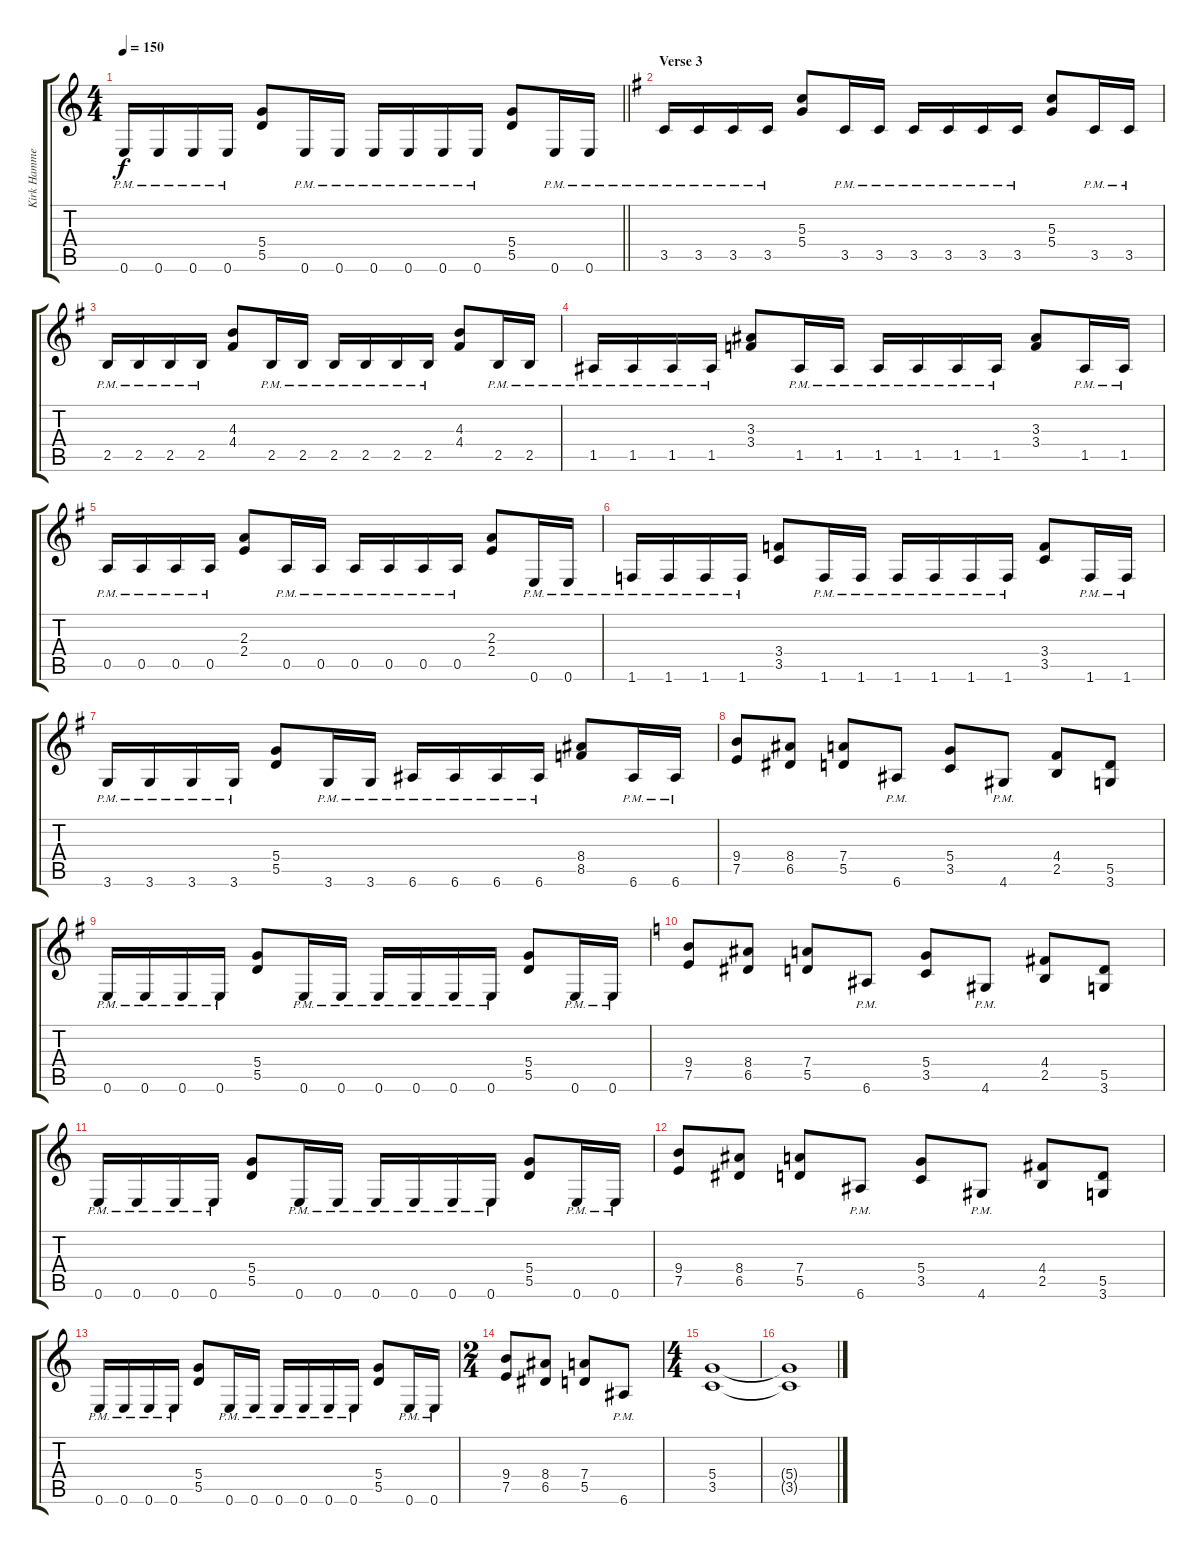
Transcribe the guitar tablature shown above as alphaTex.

\track ("Kirk Hammet" "Kirk Hamme") {instrument distortionguitar}
\staff {score tabs}
\tuning (E4 B3 G3 D3 A2 E2) {hide}
\ts (4 4)
\tempo 150
\clef g2
\barLineRight lightlight
\ks c
0.6{pm}.16{dy f} 0.6{pm}.16 0.6{pm}.16 0.6{pm}.16 (5.4 5.5).8 0.6{pm}.16 0.6{pm}.16 0.6{pm}.16 0.6{pm}.16 0.6{pm}.16 0.6{pm}.16 (5.4 5.5).8 0.6{pm}.16 0.6{pm}.16 |
\section ("" "Verse 3")
\ks g
3.5{pm}.16 3.5{pm}.16 3.5{pm}.16 3.5{pm}.16 (5.3 5.4).8 3.5{pm}.16 3.5{pm}.16 3.5{pm}.16 3.5{pm}.16 3.5{pm}.16 3.5{pm}.16 (5.3 5.4).8 3.5{pm}.16 3.5{pm}.16 |
2.5{pm}.16 2.5{pm}.16 2.5{pm}.16 2.5{pm}.16 (4.3 4.4).8 2.5{pm}.16 2.5{pm}.16 2.5{pm}.16 2.5{pm}.16 2.5{pm}.16 2.5{pm}.16 (4.3 4.4).8 2.5{pm}.16 2.5{pm}.16 |
1.5{pm}.16 1.5{pm}.16 1.5{pm}.16 1.5{pm}.16 (3.3 3.4).8 1.5{pm}.16 1.5{pm}.16 1.5{pm}.16 1.5{pm}.16 1.5{pm}.16 1.5{pm}.16 (3.3 3.4).8 1.5{pm}.16 1.5{pm}.16 |
0.5{pm}.16 0.5{pm}.16 0.5{pm}.16 0.5{pm}.16 (2.3 2.4).8 0.5{pm}.16 0.5{pm}.16 0.5{pm}.16 0.5{pm}.16 0.5{pm}.16 0.5{pm}.16 (2.3 2.4).8 0.6{pm}.16 0.6{pm}.16 |
1.6{pm}.16 1.6{pm}.16 1.6{pm}.16 1.6{pm}.16 (3.4 3.5).8 1.6{pm}.16 1.6{pm}.16 1.6{pm}.16 1.6{pm}.16 1.6{pm}.16 1.6{pm}.16 (3.4 3.5).8 1.6{pm}.16 1.6{pm}.16 |
3.6{pm}.16 3.6{pm}.16 3.6{pm}.16 3.6{pm}.16 (5.4 5.5).8 3.6{pm}.16 3.6{pm}.16 6.6{pm}.16 6.6{pm}.16 6.6{pm}.16 6.6{pm}.16 (8.4 8.5).8 6.6{pm}.16 6.6{pm}.16 |
(9.4 7.5).8 (8.4 6.5).8 (7.4 5.5).8 6.6{pm}.8 (5.4 3.5).8 4.6{pm}.8 (4.4 2.5).8 (5.5 3.6).8 |
0.6{pm}.16 0.6{pm}.16 0.6{pm}.16 0.6{pm}.16 (5.4 5.5).8 0.6{pm}.16 0.6{pm}.16 0.6{pm}.16 0.6{pm}.16 0.6{pm}.16 0.6{pm}.16 (5.4 5.5).8 0.6{pm}.16 0.6{pm}.16 |
\ks c
(9.4 7.5).8 (8.4 6.5).8 (7.4 5.5).8 6.6{pm}.8 (5.4 3.5).8 4.6{pm}.8 (4.4 2.5).8 (5.5 3.6).8 |
0.6{pm}.16 0.6{pm}.16 0.6{pm}.16 0.6{pm}.16 (5.4 5.5).8 0.6{pm}.16 0.6{pm}.16 0.6{pm}.16 0.6{pm}.16 0.6{pm}.16 0.6{pm}.16 (5.4 5.5).8 0.6{pm}.16 0.6{pm}.16 |
(9.4 7.5).8 (8.4 6.5).8 (7.4 5.5).8 6.6{pm}.8 (5.4 3.5).8 4.6{pm}.8 (4.4 2.5).8 (5.5 3.6).8 |
0.6{pm}.16 0.6{pm}.16 0.6{pm}.16 0.6{pm}.16 (5.4 5.5).8 0.6{pm}.16 0.6{pm}.16 0.6{pm}.16 0.6{pm}.16 0.6{pm}.16 0.6{pm}.16 (5.4 5.5).8 0.6{pm}.16 0.6{pm}.16 |
\ts (2 4)
(9.4 7.5).8 (8.4 6.5).8 (7.4 5.5).8 6.6{pm}.8 |
\ts (4 4)
(5.4 3.5).1 |
(5.4{t} 3.5{t}).1
